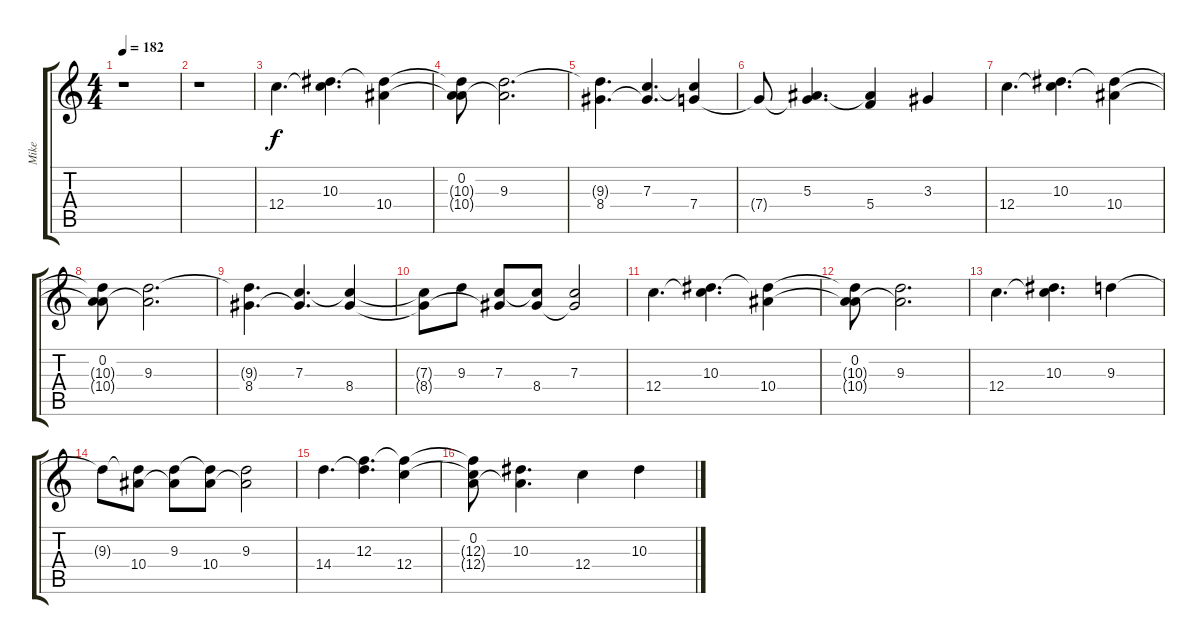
\track ("Mike" "Mike") {instrument electricguitarjazz}
\staff {score tabs}
\tuning (D4 A3 F3 C3 G2 C2) {hide}
\ts (4 4)
\tempo 182
\clef g2
\ks c
r.1{dy f} |
r.1 |
12.4.4{d} (10.3 12.4{t}).4{d} (10.3{t} 10.4).4 |
(0.2 10.3{t} 10.4{t}).8 (0.2{t} 9.3).2{d} |
(9.3{t} 8.4).4{d} (7.3 8.4{t}).4{d} (7.3{t} 7.4).4 |
7.4{t}.8 (5.3 7.4{t}).4{d} (5.3{t} 5.4).4 3.3.4 |
12.4.4{d} (10.3 12.4{t}).4{d} (10.3{t} 10.4).4 |
(0.2 10.3{t} 10.4{t}).8 (0.2{t} 9.3).2{d} |
(9.3{t} 8.4).4{d} (7.3 8.4{t}).4{d} (7.3{t} 8.4).4 |
(7.3{t} 8.4{t}).8 9.3.8 (7.3 8.4{t}).8 (7.3{t} 8.4).8 (7.3 8.4{t}).2 |
12.4.4{d} (10.3 12.4{t}).4{d} (10.3{t} 10.4).4 |
(0.2 10.3{t} 10.4{t}).8 (0.2{t} 9.3).2{d} |
12.4.4{d} (10.3 12.4{t}).4{d} 9.3.4 |
9.3{t}.8 (9.3{t} 10.4).8 (9.3 10.4{t}).8 (9.3{t} 10.4).8 (9.3 10.4{t}).2 |
14.4.4{d} (12.3 14.4{t}).4{d} (12.3{t} 12.4).4 |
(0.2 12.3{t} 12.4{t}).8 (0.2{t} 10.3).4{d} 12.4.4 10.3.4
